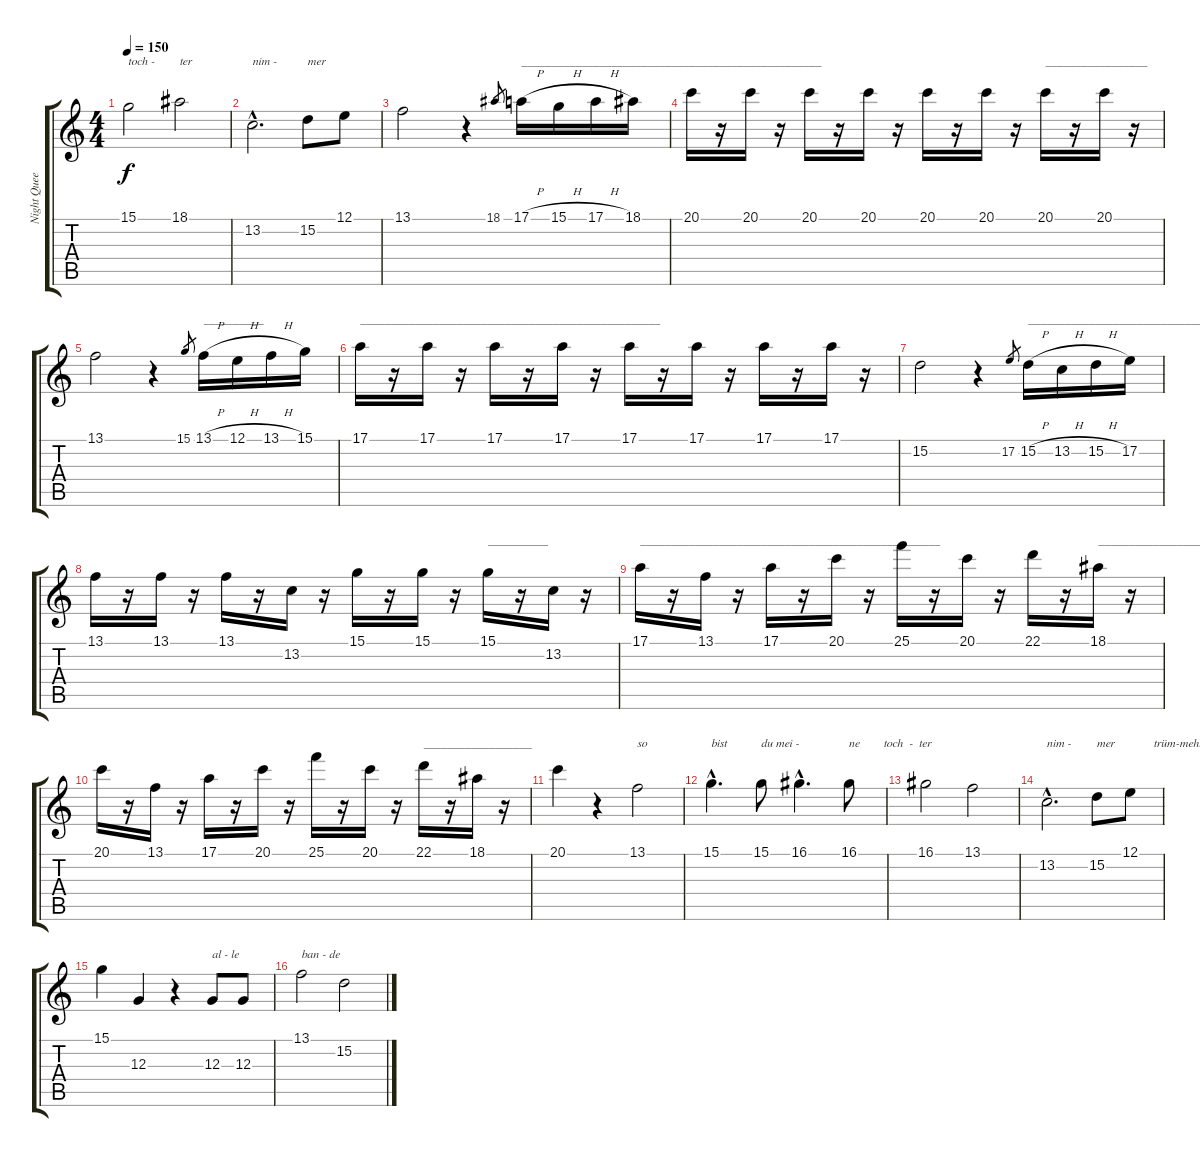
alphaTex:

\track ("Night Queen (Soprano)" "Night Quee") {instrument voiceoohs}
\staff {score tabs}
\tuning (E4 B3 G3 D3 A2 E2) {hide}
\ts (4 4)
\tempo 150
\clef g2
\ks c
15.1.2{txt "toch -" dy f} 18.1.2{txt "ter"} |
13.2{hac}.2{d txt "nim -"} 15.2.8{txt "mer"} 12.1.8 |
13.1.2 r.4 18.1.8{gr} 17.1{h}.16{txt "__________________________________________________"} 15.1{h}.16 17.1{h}.16 18.1.16 |
20.1.16 r.16 20.1.16 r.16 20.1.16 r.16 20.1.16 r.16 20.1.16 r.16 20.1.16 r.16 20.1.16{txt "_________________"} r.16 20.1.16 r.16 |
13.1.2 r.4 15.1.8{gr} 13.1{h}.16{txt "__________"} 12.1{h}.16 13.1{h}.16 15.1.16 |
17.1.16{txt "__________________________________________________"} r.16 17.1.16 r.16 17.1.16 r.16 17.1.16 r.16 17.1.16 r.16 17.1.16 r.16 17.1.16 r.16 17.1.16 r.16 |
15.2.2 r.4 17.2.8{gr} 15.2{h}.16{txt "__________________________________________________"} 13.2{h}.16 15.2{h}.16 17.2.16 |
13.1.16 r.16 13.1.16 r.16 13.1.16 r.16 13.2.16 r.16 15.1.16 r.16 15.1.16 r.16 15.1.16{txt "__________"} r.16 13.2.16 r.16 |
17.1.16{txt "__________________________________________________"} r.16 13.1.16 r.16 17.1.16 r.16 20.1.16 r.16 25.1.16 r.16 20.1.16 r.16 22.1.16 r.16 18.1.16{txt "__________________________________________________"} r.16 |
20.1.16 r.16 13.1.16 r.16 17.1.16 r.16 20.1.16 r.16 25.1.16 r.16 20.1.16 r.16 22.1.16{txt "__________________"} r.16 18.1.16 r.16 |
20.1.4 r.4 13.1.2{txt "so"} |
15.1{hac}.4{d txt "bist"} 15.1.8{txt "du mei -"} 16.1{hac}.4{d} 16.1.8{txt "ne        toch  -  ter"} |
16.1.2 13.1.2 |
13.2{hac}.2{d txt "nim -"} 15.2.8{txt "mer             trüm-mehr,"} 12.1.8 |
15.1.4 12.3.4 r.4 12.3.8{txt "al - le"} 12.3.8 |
13.1.2{txt "ban - de"} 15.2.2
